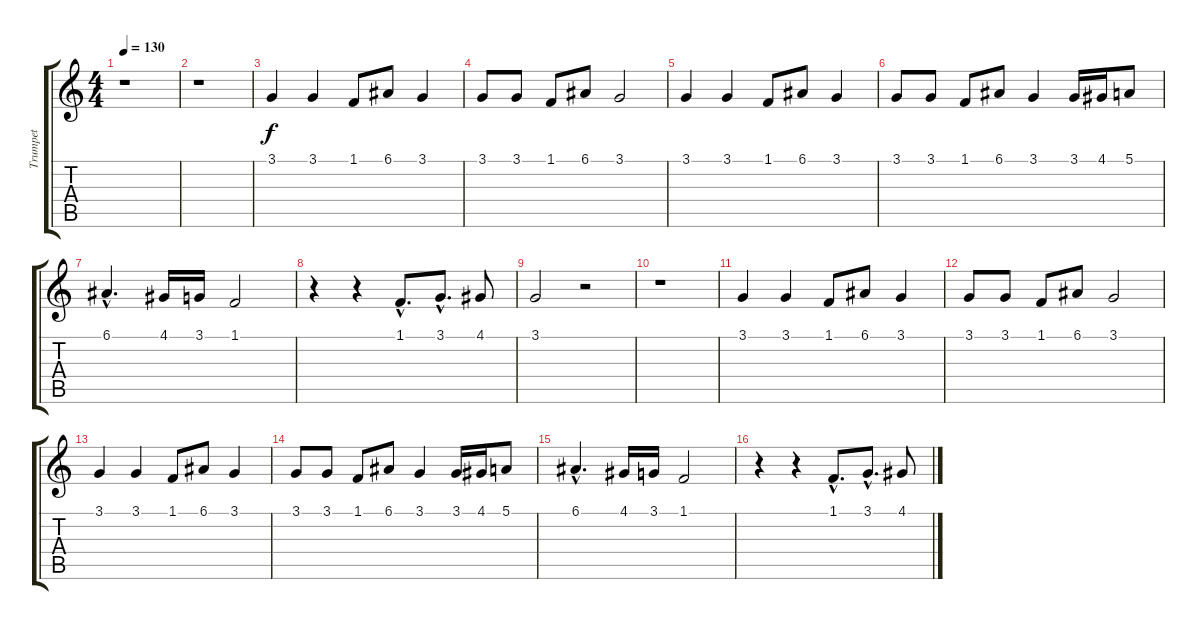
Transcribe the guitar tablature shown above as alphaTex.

\track ("Trumpet" "Trumpet") {instrument trumpet}
\staff {score tabs}
\tuning (E4 B3 G3 D3 A2 E2) {hide}
\ts (4 4)
\tempo 130
\clef g2
\ks c
r.1{dy f instrument trumpet} |
r.1 |
3.1.4 3.1.4 1.1.8 6.1.8 3.1.4 |
3.1.8 3.1.8 1.1.8 6.1.8 3.1.2 |
3.1.4 3.1.4 1.1.8 6.1.8 3.1.4 |
3.1.8 3.1.8 1.1.8 6.1.8 3.1.4 3.1.16 4.1.16 5.1.8 |
6.1{hac}.4{d} 4.1.16 3.1.16 1.1.2 |
r.4 r.4 1.1{hac}.8{d} 3.1{hac}.8{d} 4.1.8 |
3.1.2 r.2 |
r.1 |
3.1.4 3.1.4 1.1.8 6.1.8 3.1.4 |
3.1.8 3.1.8 1.1.8 6.1.8 3.1.2 |
3.1.4 3.1.4 1.1.8 6.1.8 3.1.4 |
3.1.8 3.1.8 1.1.8 6.1.8 3.1.4 3.1.16 4.1.16 5.1.8 |
6.1{hac}.4{d} 4.1.16 3.1.16 1.1.2 |
r.4 r.4 1.1{hac}.8{d} 3.1{hac}.8{d} 4.1.8
